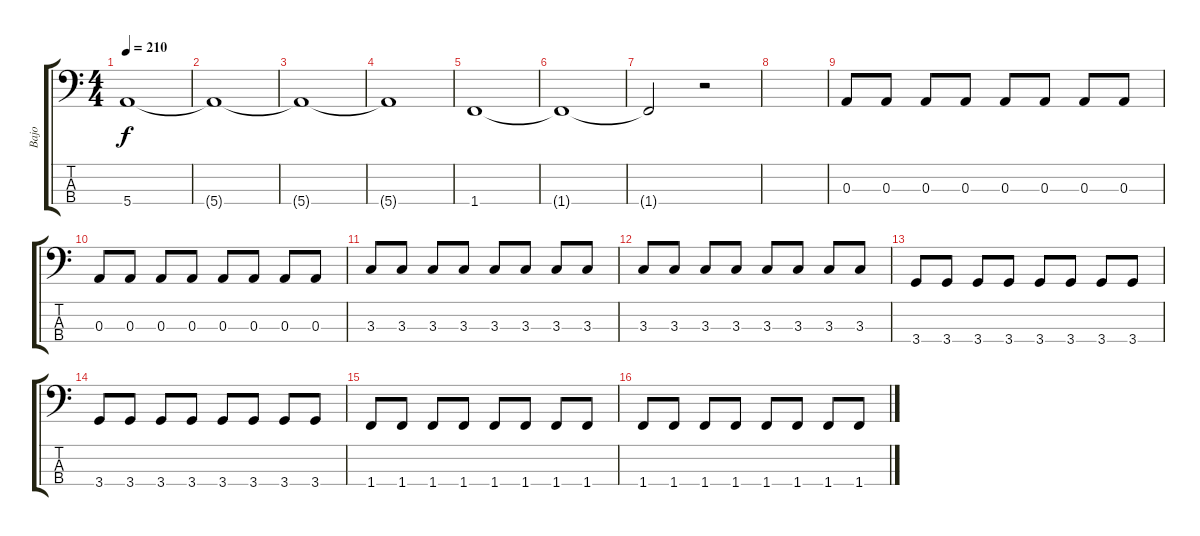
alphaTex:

\track ("Bajo" "Bajo") {instrument electricbassfinger}
\staff {score tabs}
\tuning (G2 D2 A1 E1) {hide}
\ts (4 4)
\tempo 210
\clef f4
\ks c
5.4.1{dy f} |
5.4{t}.1 |
5.4{t}.1 |
5.4{t}.1 |
1.4.1 |
1.4{t}.1 |
1.4{t}.2 r.2 |
|
0.3.8 0.3.8 0.3.8 0.3.8 0.3.8 0.3.8 0.3.8 0.3.8 |
0.3.8 0.3.8 0.3.8 0.3.8 0.3.8 0.3.8 0.3.8 0.3.8 |
3.3.8 3.3.8 3.3.8 3.3.8 3.3.8 3.3.8 3.3.8 3.3.8 |
3.3.8 3.3.8 3.3.8 3.3.8 3.3.8 3.3.8 3.3.8 3.3.8 |
3.4.8 3.4.8 3.4.8 3.4.8 3.4.8 3.4.8 3.4.8 3.4.8 |
3.4.8 3.4.8 3.4.8 3.4.8 3.4.8 3.4.8 3.4.8 3.4.8 |
1.4.8 1.4.8 1.4.8 1.4.8 1.4.8 1.4.8 1.4.8 1.4.8 |
1.4.8 1.4.8 1.4.8 1.4.8 1.4.8 1.4.8 1.4.8 1.4.8
